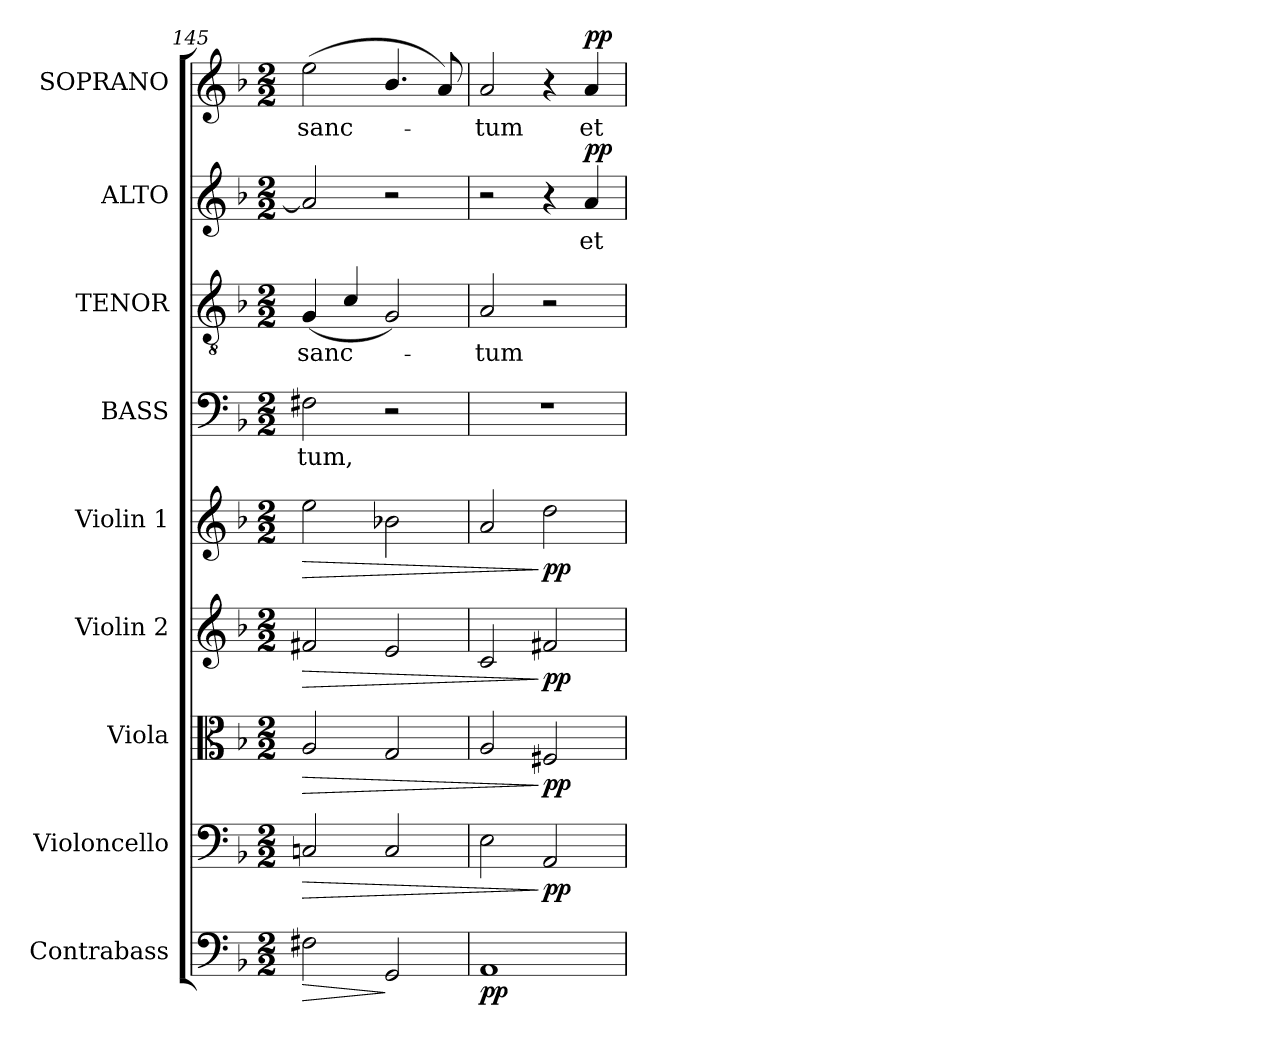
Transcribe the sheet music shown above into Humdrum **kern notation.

**kern	**dynam	**kern	**dynam	**kern	**dynam	**kern	**dynam	**kern	**dynam	**kern	**text	**kern	**text	**kern	**text	**dynam	**kern	**text	**dynam
*part9	*part9	*part8	*part8	*part7	*part7	*part6	*part6	*part5	*part5	*part4	*part4	*part3	*part3	*part2	*part2	*part2	*part1	*part1	*part1
*staff9	*staff9	*staff8	*staff8	*staff7	*staff7	*staff6	*staff6	*staff5	*staff5	*staff4	*staff4	*staff3	*staff3	*staff2	*staff2	*staff2	*staff1	*staff1	*staff1
*I"Contrabass	*	*I"Violoncello	*	*I"Viola	*	*I"Violin 2	*	*I"Violin 1	*	*I"BASS	*	*I"TENOR	*	*I"ALTO	*	*	*I"SOPRANO	*	*
*I'Cb.	*	*I'Vc.	*	*I'Vla.	*	*I'Vln. 2	*	*I'Vln. 1	*	*I'B.	*	*I'T.	*	*I'A.	*	*	*I'S.	*	*
*clefF4	*	*clefF4	*	*clefC3	*	*clefG2	*	*clefG2	*	*clefF4	*	*clefGv2	*	*clefG2	*	*	*clefG2	*	*
*ITrd7c12	*	*	*	*	*	*	*	*	*	*	*	*ITrd7c12	*	*	*	*	*	*	*
*k[b-]	*	*k[b-]	*	*k[b-]	*	*k[b-]	*	*k[b-]	*	*k[b-]	*	*k[b-]	*	*k[b-]	*	*	*k[b-]	*	*
*F:	*	*F:	*	*F:	*	*F:	*	*F:	*	*F:	*	*F:	*	*F:	*	*	*F:	*	*
*M2/2	*	*M2/2	*	*M2/2	*	*M2/2	*	*M2/2	*	*M2/2	*	*M2/2	*	*M2/2	*	*	*M2/2	*	*
=145	=145	=145	=145	=145	=145	=145	=145	=145	=145	=145	=145	=145	=145	=145	=145	=145	=145	=145	=145
!	!LO:HP:b	!	!LO:HP:b	!	!LO:HP:b	!	!LO:HP:b	!	!LO:HP:b	!	!	!	!	!	!	!	!	!	!
!	!	!	!	!	!	!	!	!	!	!	!LO:LY:b:color=#000000	!	!	!	!	!	!	!	!
!	!	!	!	!	!	!	!	!	!	!	!	!	!LO:LY:b:color=#000000	!	!	!	!	!	!
!	!	!	!	!	!	!	!	!	!	!	!	!	!	!	!	!	!	!LO:LY:b:color=#000000	!
2FF#Xi\	>	2Cni/	>	2Ai/	>	2f#Xi/	>	2eei\	>	2F#Xi\	-tum,	(4GGi/	sanc-	2ai/]	.	.	(2eei\	sanc-	.
.	.	.	.	.	.	.	.	.	.	.	.	4Ci/	.	.	.	.	.	.	.
2GGGi/	]	2Ci/	.	2Gi/	.	2ei/	.	2b-Xi\	.	2r	.	2GGi/)	.	2r	.	.	4.b-i/	.	.
.	.	.	.	.	.	.	.	.	.	.	.	.	.	.	.	.	8ai/)	.	.
=146	=146	=146	=146	=146	=146	=146	=146	=146	=146	=146	=146	=146	=146	=146	=146	=146	=146	=146	=146
!	!	!	!	!	!	!	!	!	!	!	!	!	!LO:LY:b:color=#000000	!	!	!	!	!	!
!	!	!	!	!	!	!	!	!	!	!	!	!	!	!	!	!	!	!LO:LY:b:color=#000000	!
1AAAi	pp	2Ei\	.	2Ai/	.	2ci/	.	2ai/	.	1r	.	2AAi/	-tum	2r	.	.	2ai/	-tum	.
.	.	2AAi/	] pp	2F#Xi/	] pp	2f#Xi/	] pp	2ddi\	] pp	.	.	2r	.	4r	.	.	4r	.	.
!	!	!	!	!	!	!	!	!	!	!	!	!	!	!	!LO:LY:b:color=#000000	!	!	!	!
!	!	!	!	!	!	!	!	!	!	!	!	!	!	!	!	!	!	!LO:LY:b:color=#000000	!
.	.	.	.	.	.	.	.	.	.	.	.	.	.	4ai/	et	pp	4ai/	et	pp
=	=	=	=	=	=	=	=	=	=	=	=	=	=	=	=	=	=	=	=
*-	*-	*-	*-	*-	*-	*-	*-	*-	*-	*-	*-	*-	*-	*-	*-	*-	*-	*-	*-
